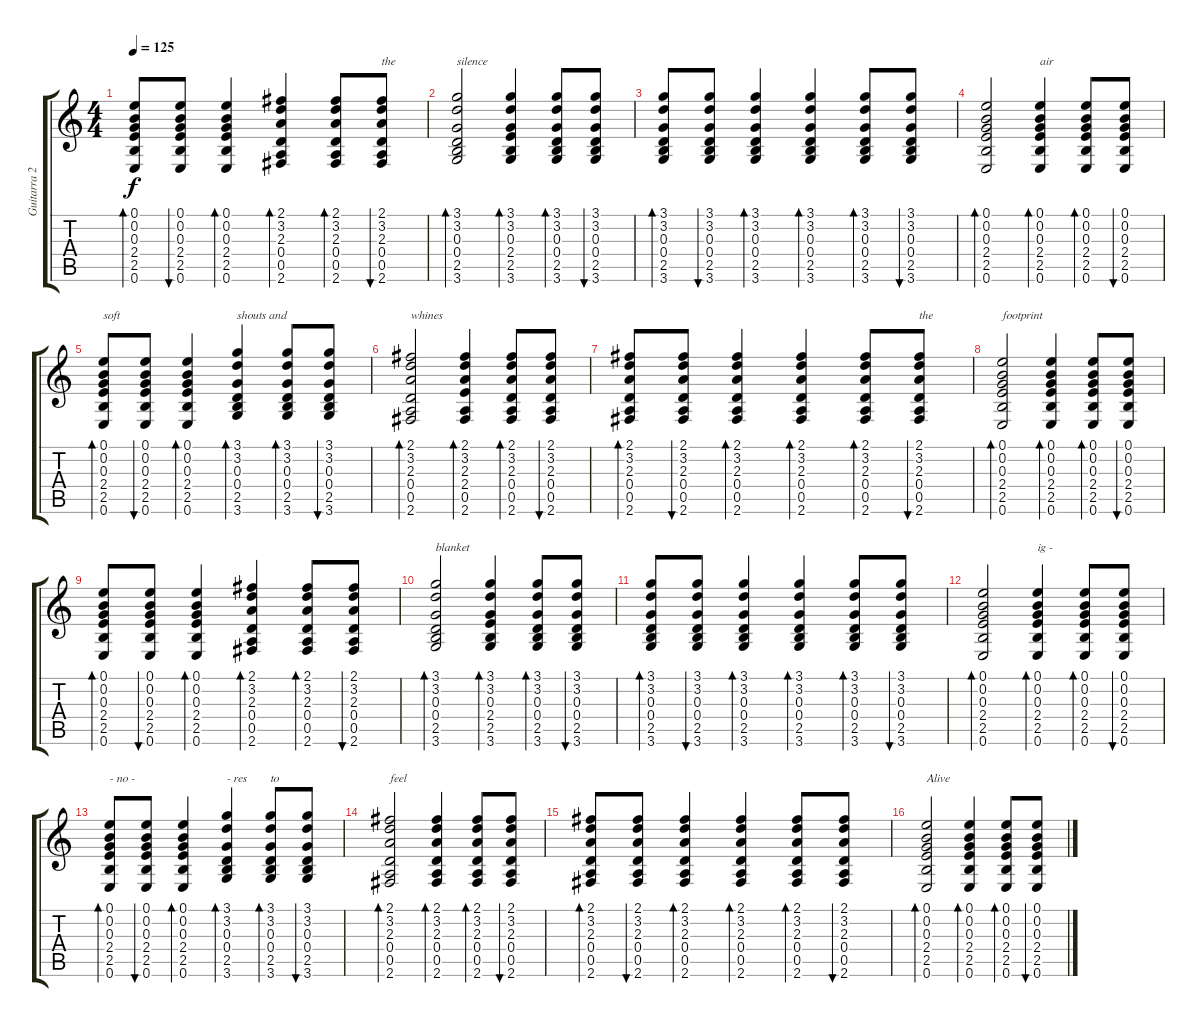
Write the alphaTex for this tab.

\track ("Guitarra 2" "Guitarra 2") {instrument acousticguitarnylon}
\staff {score tabs}
\tuning (E4 B3 G3 D3 A2 E2) {hide}
\ts (4 4)
\tempo 125
\clef g2
\ks c
(0.1 0.2 0.3 2.4 2.5 0.6).8{bd 60 dy f} (0.1 0.2 0.3 2.4 2.5 0.6).8{bu 60} (0.1 0.2 0.3 2.4 2.5 0.6).4{bd 60} (2.1 3.2 2.3 0.4 0.5 2.6).4{bd 60} (2.1 3.2 2.3 0.4 0.5 2.6).8{bd 60} (2.1 3.2 2.3 0.4 0.5 2.6).8{bu 60 txt "the"} |
(3.1 3.2 0.3 0.4 2.5 3.6).2{bd 60 txt "silence"} (3.1 3.2 0.3 2.4 2.5 3.6).4{bd 60} (3.1 3.2 0.3 0.4 2.5 3.6).8{bd 60} (3.1 3.2 0.3 0.4 2.5 3.6).8{bu 60} |
(3.1 3.2 0.3 0.4 2.5 3.6).8{bd 60} (3.1 3.2 0.3 0.4 2.5 3.6).8{bu 60} (3.1 3.2 0.3 0.4 2.5 3.6).4{bd 60} (3.1 3.2 0.3 0.4 2.5 3.6).4{bd 60} (3.1 3.2 0.3 0.4 2.5 3.6).8{bd 60} (3.1 3.2 0.3 0.4 2.5 3.6).8{bu 60} |
(0.1 0.2 0.3 2.4 2.5 0.6).2{bd 60} (0.1 0.2 0.3 2.4 2.5 0.6).4{bd 60 txt "air"} (0.1 0.2 0.3 2.4 2.5 0.6).8{bd 60} (0.1 0.2 0.3 2.4 2.5 0.6).8{bu 60} |
(0.1 0.2 0.3 2.4 2.5 0.6).8{bd 60 txt "soft"} (0.1 0.2 0.3 2.4 2.5 0.6).8{bu 60} (0.1 0.2 0.3 2.4 2.5 0.6).4{bd 60} (3.1 3.2 0.3 0.4 2.5 3.6).4{bd 60 txt "shouts and"} (3.1 3.2 0.3 0.4 2.5 3.6).8{bd 60} (3.1 3.2 0.3 0.4 2.5 3.6).8{bu 60} |
(2.1 3.2 2.3 0.4 0.5 2.6).2{bd 60 txt "whines"} (2.1 3.2 2.3 2.4 0.5 2.6).4{bd 60} (2.1 3.2 2.3 0.4 0.5 2.6).8{bd 60} (2.1 3.2 2.3 0.4 0.5 2.6).8{bu 60} |
(2.1 3.2 2.3 0.4 0.5 2.6).8{bd 60} (2.1 3.2 2.3 0.4 0.5 2.6).8{bu 60} (2.1 3.2 2.3 0.4 0.5 2.6).4{bd 60} (2.1 3.2 2.3 0.4 0.5 2.6).4{bd 60} (2.1 3.2 2.3 0.4 0.5 2.6).8{bd 60} (2.1 3.2 2.3 0.4 0.5 2.6).8{bu 60 txt "the"} |
(0.1 0.2 0.3 2.4 2.5 0.6).2{bd 60 txt "footprint"} (0.1 0.2 0.3 2.4 2.5 0.6).4{bd 60} (0.1 0.2 0.3 2.4 2.5 0.6).8{bd 60} (0.1 0.2 0.3 2.4 2.5 0.6).8{bu 60} |
(0.1 0.2 0.3 2.4 2.5 0.6).8{bd 60} (0.1 0.2 0.3 2.4 2.5 0.6).8{bu 60} (0.1 0.2 0.3 2.4 2.5 0.6).4{bd 60} (2.1 3.2 2.3 0.4 0.5 2.6).4{bd 60} (2.1 3.2 2.3 0.4 0.5 2.6).8{bd 60} (2.1 3.2 2.3 0.4 0.5 2.6).8{bu 60} |
(3.1 3.2 0.3 0.4 2.5 3.6).2{bd 60 txt "blanket"} (3.1 3.2 0.3 2.4 2.5 3.6).4{bd 60} (3.1 3.2 0.3 0.4 2.5 3.6).8{bd 60} (3.1 3.2 0.3 0.4 2.5 3.6).8{bu 60} |
(3.1 3.2 0.3 0.4 2.5 3.6).8{bd 60} (3.1 3.2 0.3 0.4 2.5 3.6).8{bu 60} (3.1 3.2 0.3 0.4 2.5 3.6).4{bd 60} (3.1 3.2 0.3 0.4 2.5 3.6).4{bd 60} (3.1 3.2 0.3 0.4 2.5 3.6).8{bd 60} (3.1 3.2 0.3 0.4 2.5 3.6).8{bu 60} |
(0.1 0.2 0.3 2.4 2.5 0.6).2{bd 60} (0.1 0.2 0.3 2.4 2.5 0.6).4{bd 60 txt "ig -"} (0.1 0.2 0.3 2.4 2.5 0.6).8{bd 60} (0.1 0.2 0.3 2.4 2.5 0.6).8{bu 60} |
(0.1 0.2 0.3 2.4 2.5 0.6).8{bd 60 txt "- no -"} (0.1 0.2 0.3 2.4 2.5 0.6).8{bu 60} (0.1 0.2 0.3 2.4 2.5 0.6).4{bd 60} (3.1 3.2 0.3 0.4 2.5 3.6).4{bd 60 txt "- res"} (3.1 3.2 0.3 0.4 2.5 3.6).8{bd 60 txt "to"} (3.1 3.2 0.3 0.4 2.5 3.6).8{bu 60} |
(2.1 3.2 2.3 0.4 0.5 2.6).2{bd 60 txt "feel"} (2.1 3.2 2.3 0.4 0.5 2.6).4{bd 60} (2.1 3.2 2.3 0.4 0.5 2.6).8{bd 60} (2.1 3.2 2.3 0.4 0.5 2.6).8{bu 60} |
(2.1 3.2 2.3 0.4 0.5 2.6).8{bd 60} (2.1 3.2 2.3 0.4 0.5 2.6).8{bu 60} (2.1 3.2 2.3 0.4 0.5 2.6).4{bd 60} (2.1 3.2 2.3 0.4 0.5 2.6).4{bd 60} (2.1 3.2 2.3 0.4 0.5 2.6).8{bd 60} (2.1 3.2 2.3 0.4 0.5 2.6).8{bu 60} |
(0.1 0.2 0.3 2.4 2.5 0.6).2{bd 60 txt "Alive"} (0.1 0.2 0.3 2.4 2.5 0.6).4{bd 60} (0.1 0.2 0.3 2.4 2.5 0.6).8{bd 60} (0.1 0.2 0.3 2.4 2.5 0.6).8{bu 60}
